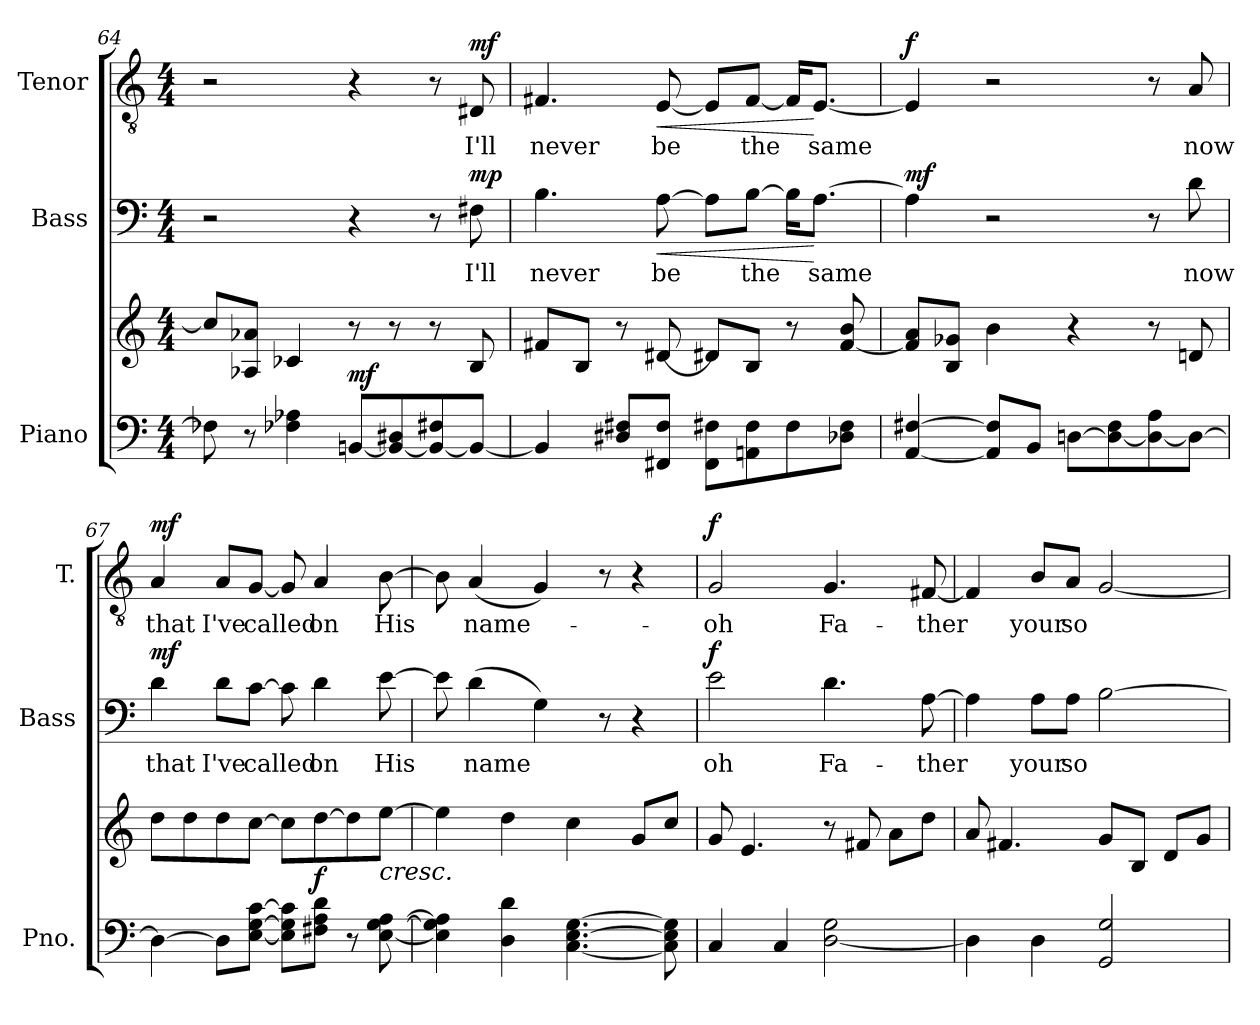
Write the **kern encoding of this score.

**kern	**kern	**dynam	**kern	**text	**dynam	**kern	**text	**dynam
*part3	*part3	*part3	*part2	*part2	*part2	*part1	*part1	*part1
*staff4	*staff3	*staff3/4	*staff2	*staff2	*staff2	*staff1	*staff1	*staff1
*I"Piano	*	*	*I"Bass	*	*	*I"Tenor	*	*
*I'Pno.	*	*	*I'Bass	*	*	*I'T.	*	*
!!LO:LB:g=z
*clefF4	*clefG2	*	*clefF4	*	*	*clefGv2	*	*
*	*	*	*	*	*	*ITrd7c12	*	*
*k[]	*k[]	*	*k[]	*	*	*k[]	*	*
*C:	*C:	*	*C:	*	*	*C:	*	*
*M4/4	*M4/4	*	*M4/4	*	*	*M4/4	*	*
=64	=64	=64	=64	=64	=64	=64	=64	=64
8F-Xi\]	8cc-i/L]	.	2r	.	.	2r	.	.
8r	8A-Xi/ 8a-XiJ	.	.	.	.	.	.	.
4F-Xi\ 4A-Xi	4c-Xi/	.	.	.	.	.	.	.
[8BBni/L	8r	mf	4r	.	.	4r	.	.
8BBi/_ 8D#Xi	8r	.	.	.	.	.	.	.
8BBi/_ 8F#Xi	8r	.	8r	.	.	8r	.	.
!	!	!	!	!LO:LY:b:color=#000000	!	!	!	!
!	!	!	!	!	!	!	!LO:LY:b:color=#000000	!
8BBi/J_	8Bi/	.	8F#Xi\	I'll	mp	8DD#Xi/	I'll	mf
=65	=65	=65	=65	=65	=65	=65	=65	=65
!	!	!	!	!LO:LY:b:color=#000000	!	!	!	!
!	!	!	!	!	!	!	!LO:LY:b:color=#000000	!
4BBi/]	8f#Xi/L	.	4.Bi\	never	.	4.FF#Xi/	never	.
.	8Bi/J	.	.	.	.	.	.	.
8D#Xi/ 8F#XiL	8r	.	.	.	.	.	.	.
!	!	!	!	!LO:LY:b:color=#000000	!LO:HP:b	!	!	!
!	!	!	!	!	!	!	!LO:LY:b:color=#000000	!LO:HP:b
8FF#Xi/ 8F#iJ	[8d#Xi/	.	[8Ai\	be	<	[8EEi/	be	<
8FF#i\ 8F#XiL	8d#Xi/L]	.	8Ai\L]	.	.	8EEi/L]	.	.
!	!	!	!	!LO:LY:b:color=#000000	!	!	!	!
!	!	!	!	!	!	!	!LO:LY:b:color=#000000	!
8AAni\ 8F#i	8Bi/J	.	[8Bi\J	the	.	[8FF#i/J	the	.
8F#i\	8r	.	16Bi\KL]	.	.	16FF#i/KL]	.	.
!	!	!	!	!LO:LY:b:color=#000000	!	!	!	!
!	!	!	!	!	!	!	!LO:LY:b:color=#000000	!
.	.	.	[8.Ai\J	same	[	[8.EEi/J	same	[
8D-Xi\ 8F#iJ	[8f#i/ 8bi	.	.	.	.	.	.	.
=66	=66	=66	=66	=66	=66	=66	=66	=66
[4AAi/ [4F#Xi	8f#i/] 8aiL	.	4Ai\]	.	mf	4EEi/]	.	f
.	8Bi/ 8g-XiJ	.	.	.	.	.	.	.
8AAi/] 8F#i]L	4bi\	.	2r	.	.	2r	.	.
8BBi/J	.	.	.	.	.	.	.	.
[8Dni\L	4r	.	.	.	.	.	.	.
8Di\_ 8F#i	.	.	.	.	.	.	.	.
8Di\_ 8Ai	8r	.	8r	.	.	8r	.	.
!	!	!	!	!LO:LY:b:color=#000000	!	!	!	!
!	!	!	!	!	!	!	!LO:LY:b:color=#000000	!
8Di\J_	8dni/	.	8di\	now	.	8AAi/	now	.
!!LO:PB:g=z
=67	=67	=67	=67	=67	=67	=67	=67	=67
!	!	!	!	!LO:LY:b:color=#000000	!	!	!	!
!	!	!	!	!	!	!	!LO:LY:b:color=#000000	!
4Di\_	8ddi\L	.	4di\	that	mf	4AAi/	that	mf
.	8ddi\	.	.	.	.	.	.	.
!	!	!	!	!LO:LY:b:color=#000000	!	!	!	!
!	!	!	!	!	!	!	!LO:LY:b:color=#000000	!
8Di\L]	8ddi\	[	8di\L	I've	.	8AAi/L	I've	.
!	!	!	!	!LO:LY:b:color=#000000	!	!	!	!
!	!	!	!	!	!	!	!LO:LY:b:color=#000000	!
[8Ei\ [8Gi [8ciJ	[8cci\J	.	[8ci\J	called	.	[8GGi/J	called	.
8Ei\] 8Gi] 8ci]L	8cci\L]	.	8ci\]	.	.	8GGi/]	.	.
!	!	!	!	!LO:LY:b:color=#000000	!	!	!	!
!	!	!	!	!	!	!	!LO:LY:b:color=#000000	!
8F#Xi\ 8Ai 8diJ	[8ddi\	f	4di\	on	.	4AAi/	on	.
8r	8ddi\]	.	.	.	.	.	.	.
!	!	!LO:HP:b	!	!	!	!	!	!
!	!	!	!	!LO:LY:b:color=#000000	!	!	!	!
!	!	!	!	!	!	!	!LO:LY:b:color=#000000	!
[8Ei\ [8Gi [8Ai	[8eei\J	<	[8ei\	His	.	[8BBi\	His	.
=68	=68	=68	=68	=68	=68	=68	=68	=68
4Ei\] 4Gi] 4Ai]	4eei\]	.	8ei\]	.	.	8BBi\]	.	.
!	!	!	!	!LO:LY:b:color=#000000	!	!	!	!
!	!	!	!	!	!	!	!LO:LY:b:color=#000000	!
.	.	.	(4di\	name	.	(4AAi/	name-	.
4Di\ 4di	4ddi\	.	.	.	.	.	.	.
.	.	.	4Gi\)	.	.	4GGi/)	.	.
[4.Ci\ [4.Ei [4.Gi	4cci\	.	.	.	.	.	.	.
.	.	.	8r	.	.	8r	.	.
.	8gi/L	.	4r	.	.	4r	.	.
8Ci\] 8Ei] 8Gi]	8cci/J	.	.	.	.	.	.	.
=69	=69	=69	=69	=69	=69	=69	=69	=69
!	!	!	!	!LO:LY:b:color=#000000	!	!	!	!
!	!	!	!	!	!	!	!LO:LY:b:color=#000000	!
4Ci/	8gi/	.	2ei\	oh	f	2GGi/	-oh	f
.	4.ei/	.	.	.	.	.	.	.
4Ci/	.	.	.	.	.	.	.	.
!	!	!	!	!LO:LY:b:color=#000000	!	!	!	!
!	!	!	!	!	!	!	!LO:LY:b:color=#000000	!
[2Di\ 2Gi	8r	.	4.di\	Fa-	.	4.GGi/	Fa-	.
.	8f#Xi/	.	.	.	.	.	.	.
.	8ai\L	.	.	.	.	.	.	.
!	!	!	!	!LO:LY:b:color=#000000	!	!	!	!
!	!	!	!	!	!	!	!LO:LY:b:color=#000000	!
.	8ddi\J	.	[8Ai\	-ther	.	[8FF#Xi/	-ther	.
!!LO:LB:g=z
=70	=70	=70	=70	=70	=70	=70	=70	=70
4Di\]	8ai/	.	4Ai\]	.	.	4FF#i/]	.	.
.	4.f#Xi/	.	.	.	.	.	.	.
!	!	!	!	!LO:LY:b:color=#000000	!	!	!	!
!	!	!	!	!	!	!	!LO:LY:b:color=#000000	!
4Di\	.	.	8Ai\L	your	.	8BBi/L	your	.
!	!	!	!	!LO:LY:b:color=#000000	!	!	!	!
!	!	!	!	!	!	!	!LO:LY:b:color=#000000	!
.	.	.	8Ai\J	so	.	8AAi/J	so	.
2GGi/ 2Gi	8gi/L	.	[2Bi\	.	.	[2GGi/	.	.
.	8Bi/J	.	.	.	.	.	.	.
.	8di/L	.	.	.	.	.	.	.
.	8gi/J	.	.	.	.	.	.	.
=	=	=	=	=	=	=	=	=
*-	*-	*-	*-	*-	*-	*-	*-	*-
